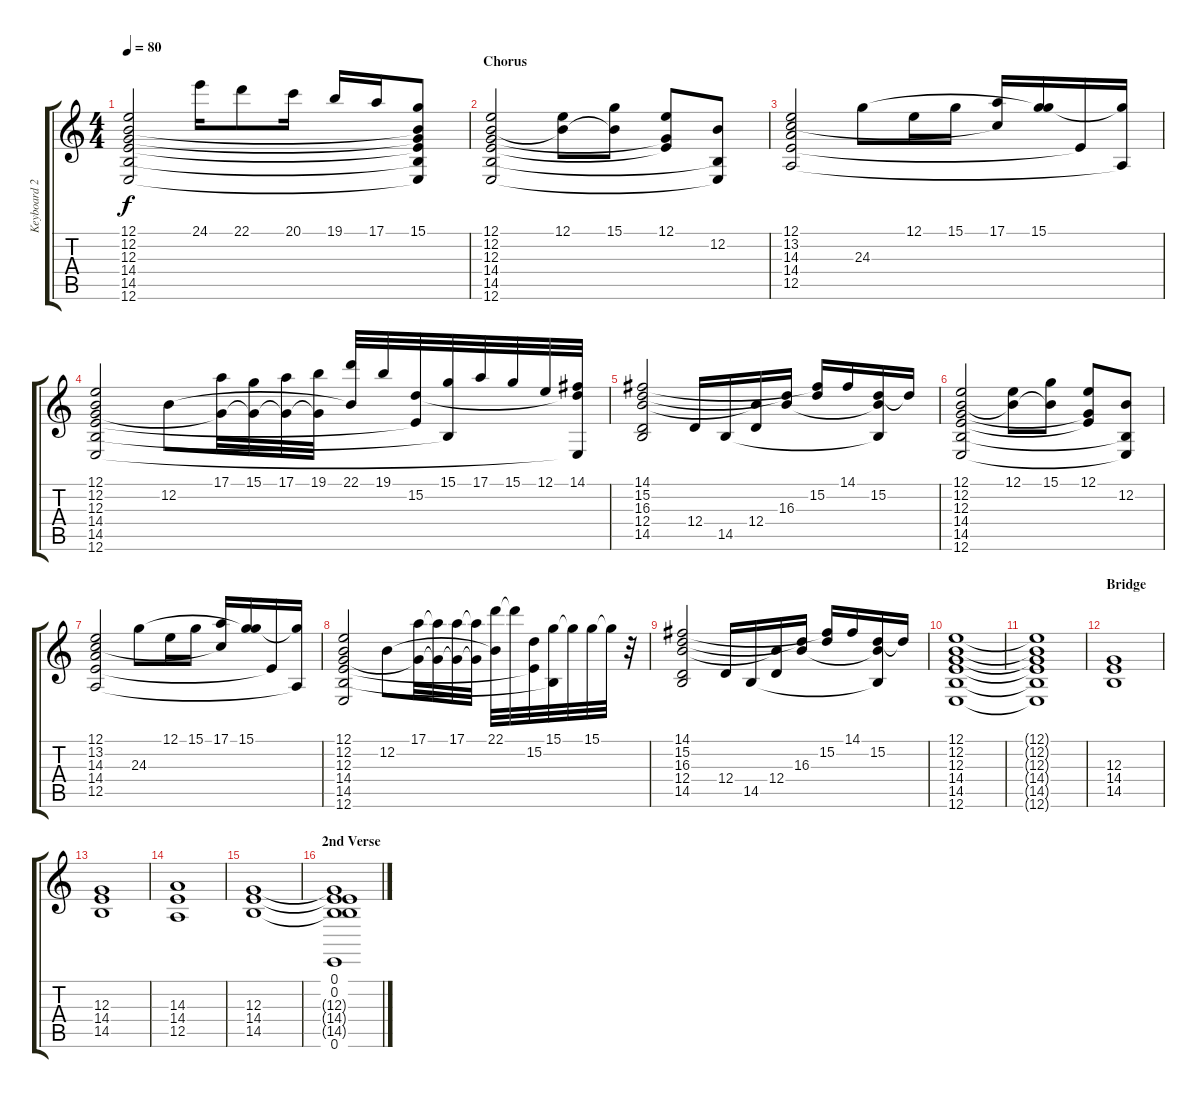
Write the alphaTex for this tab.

\track ("Keyboard 2" "Keyboard 2") {instrument stringensemble1}
\staff {score tabs}
\tuning (E4 B3 G3 D3 A2 E2) {hide}
\ts (4 4)
\tempo 80
\clef g2
\ks c
(12.1{t} 12.2{t} 12.3{t} 14.4{t} 14.5{t} 12.6{t}).2{dy f} 24.1.16 22.1.8 20.1.16 19.1.16 17.1.16 (15.1 12.2{t} 12.3{t} 14.4{t} 14.5{t} 12.6{t}).8 |
\section ("" "Chorus")
(12.1 12.2 12.3 14.4 14.5 12.6).2 (12.1 12.2{t}).8 (15.1 12.2{t}).8 (12.1 12.3{t} 14.4{t}).8 (12.2 14.5{t} 12.6{t}).8 |
(12.1 13.2 14.3 14.4 12.5).2 24.3.8 12.1.16 15.1.16 (17.1 13.2{t}).16 (15.1 24.3{t}).16 14.4{t}.16 (15.1{t} 12.5{t}).16 |
(12.1 12.2 12.3 14.4 14.5 12.6).2 12.2.8 (17.1 12.3{t}).32 (15.1 12.3{t}).32 (17.1 12.3{t}).32 (19.1 12.3{t}).32 (22.1 12.2{t}).32 19.1.32 (15.2 14.4{t}).32 (15.1 14.5{t}).32 17.1.32 15.1.32 12.1.32 (14.1 15.2{t} 12.6{t}).32 |
(14.1 15.2 16.3 12.4 14.5).2 12.4.16 14.5.16 (16.3{t} 12.4).16 (15.2{t} 16.3).16 (14.1{t} 15.2).16 14.1.16 (15.2 16.3{t} 14.5{t}).16 15.2{t}.16 |
(12.1 12.2 12.3 14.4 14.5 12.6).2 (12.1 12.2{t}).8 (15.1 12.2{t}).8 (12.1 12.3{t} 14.4{t}).8 (12.2 14.5{t} 12.6{t}).8 |
(12.1 13.2 14.3 14.4 12.5).2 24.3.8 12.1.16 15.1.16 (17.1 13.2{t}).16 (15.1 24.3{t}).16 14.4{t}.16 (15.1{t} 12.5{t}).16 |
(12.1 12.2 12.3 14.4 14.5 12.6).2 12.2.8 (17.1 12.3{t}).32 (17.1{t} 12.3{t}).32 (17.1 12.3{t}).32 (17.1{t} 12.3{t}).32 (22.1 12.2{t}).32 22.1{t}.32 (15.2 14.4{t}).32 (15.1 14.5{t}).32 15.1{t}.32 15.1.32 15.1{t}.32 r.32 |
(14.1 15.2 16.3 12.4 14.5).2 12.4.16 14.5.16 (16.3{t} 12.4).16 (15.2{t} 16.3).16 (14.1{t} 15.2).16 14.1.16 (15.2 16.3{t} 14.5{t}).16 15.2{t}.16 |
(12.1 12.2 12.3 14.4 14.5 12.6).1 |
(12.1{t} 12.2{t} 12.3{t} 14.4{t} 14.5{t} 12.6{t}).1 |
\section ("" "Bridge")
(12.3 14.4 14.5).1 |
(12.3 14.4 14.5).1 |
(14.3 14.4 12.5).1 |
(12.3 14.4 14.5).1 |
\section ("" "2nd Verse")
(0.1 0.2 12.3{t} 14.4{t} 14.5{t} 0.6).1{volume 0}
